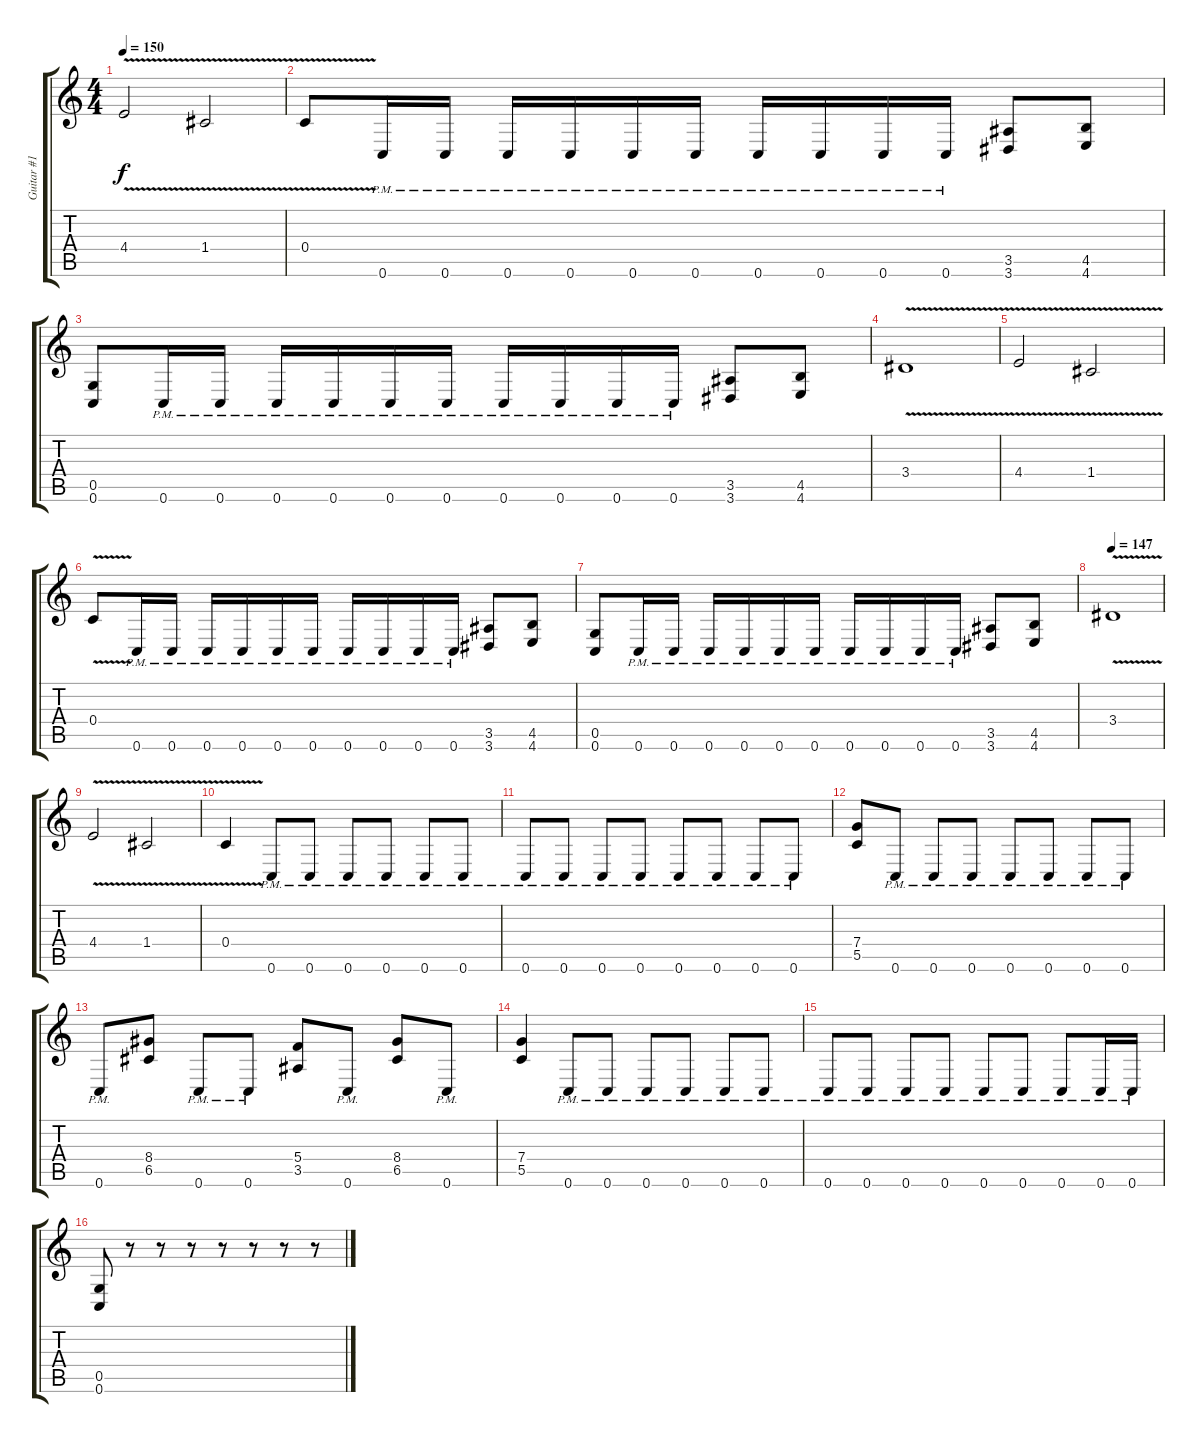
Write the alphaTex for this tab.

\track ("Guitar #1" "Guitar #1") {instrument distortionguitar}
\staff {score tabs}
\tuning (D4 A3 F3 C3 G2 C2) {hide}
\ts (4 4)
\tempo 150
\clef g2
\ks c
4.4{v}.2{dy f} 1.4{v}.2 |
0.4{v}.8 0.6{pm}.16 0.6{pm}.16 0.6{pm}.16 0.6{pm}.16 0.6{pm}.16 0.6{pm}.16 0.6{pm}.16 0.6{pm}.16 0.6{pm}.16 0.6{pm}.16 (3.5 3.6).8 (4.5 4.6).8 |
(0.5 0.6).8 0.6{pm}.16 0.6{pm}.16 0.6{pm}.16 0.6{pm}.16 0.6{pm}.16 0.6{pm}.16 0.6{pm}.16 0.6{pm}.16 0.6{pm}.16 0.6{pm}.16 (3.5 3.6).8 (4.5 4.6).8 |
3.4{v}.1 |
4.4{v}.2 1.4{v}.2 |
0.4{v}.8 0.6{pm}.16 0.6{pm}.16 0.6{pm}.16 0.6{pm}.16 0.6{pm}.16 0.6{pm}.16 0.6{pm}.16 0.6{pm}.16 0.6{pm}.16 0.6{pm}.16 (3.5 3.6).8 (4.5 4.6).8 |
(0.5 0.6).8 0.6{pm}.16 0.6{pm}.16 0.6{pm}.16 0.6{pm}.16 0.6{pm}.16 0.6{pm}.16 0.6{pm}.16 0.6{pm}.16 0.6{pm}.16 0.6{pm}.16 (3.5 3.6).8 (4.5 4.6).8 |
\tempo 147
3.4{v}.1 |
4.4{v}.2 1.4{v}.2 |
0.4{v}.4 0.6{pm}.8 0.6{pm}.8 0.6{pm}.8 0.6{pm}.8 0.6{pm}.8 0.6{pm}.8 |
0.6{pm}.8 0.6{pm}.8 0.6{pm}.8 0.6{pm}.8 0.6{pm}.8 0.6{pm}.8 0.6{pm}.8 0.6{pm}.8 |
(7.4 5.5).8 0.6{pm}.8 0.6{pm}.8 0.6{pm}.8 0.6{pm}.8 0.6{pm}.8 0.6{pm}.8 0.6{pm}.8 |
0.6{pm}.8 (8.4 6.5).8 0.6{pm}.8 0.6{pm}.8 (5.4 3.5).8 0.6{pm}.8 (8.4 6.5).8 0.6{pm}.8 |
(7.4 5.5).4 0.6{pm}.8 0.6{pm}.8 0.6{pm}.8 0.6{pm}.8 0.6{pm}.8 0.6{pm}.8 |
0.6{pm}.8 0.6{pm}.8 0.6{pm}.8 0.6{pm}.8 0.6{pm}.8 0.6{pm}.8 0.6{pm}.8 0.6{pm}.16 0.6{pm}.16 |
(0.5 0.6).8 r.8 r.8 r.8 r.8 r.8 r.8 r.8
